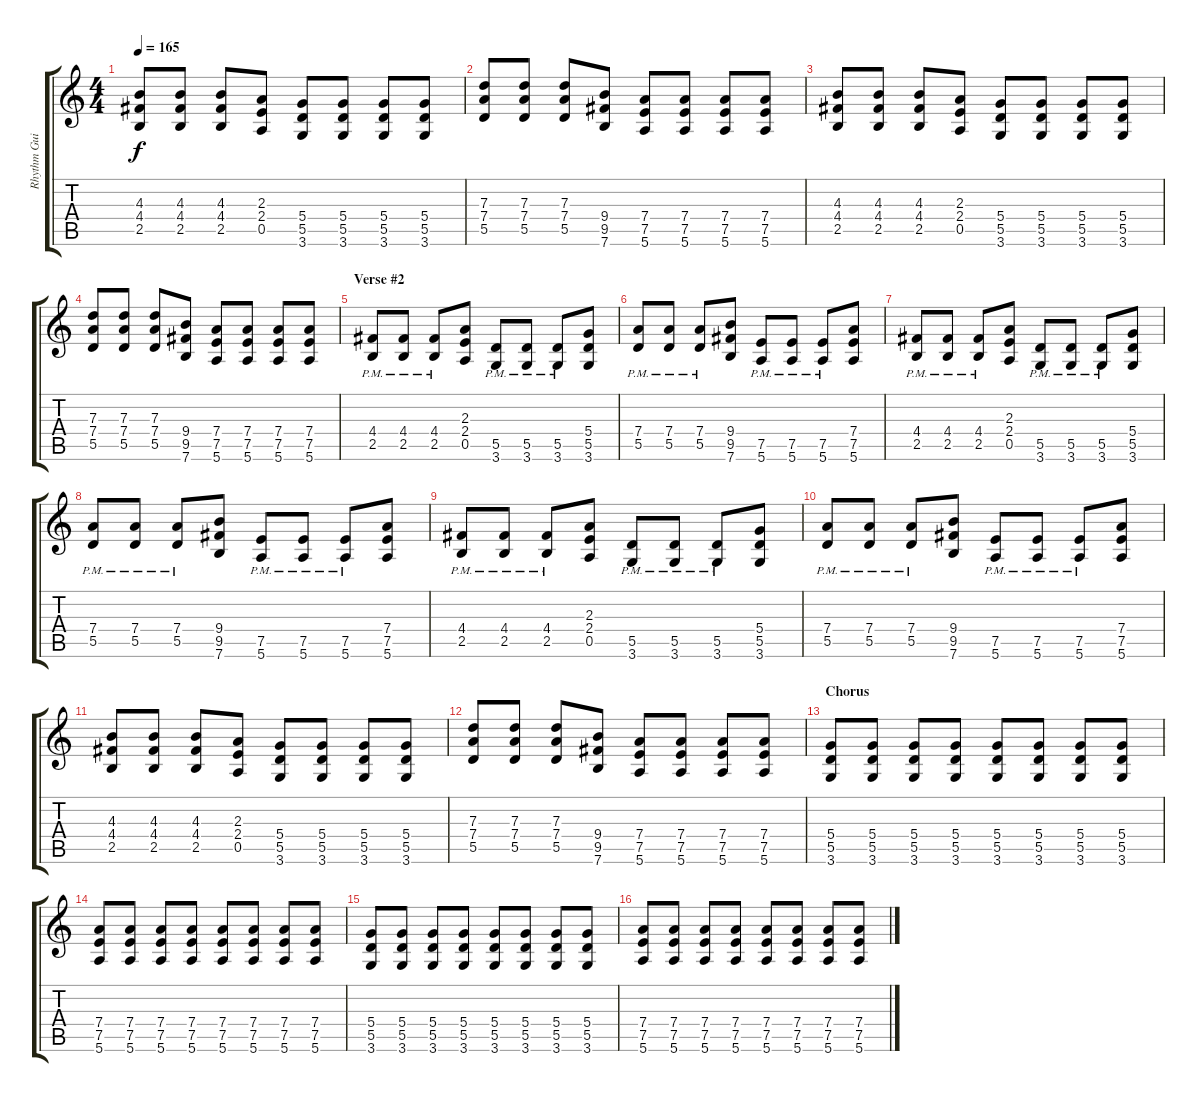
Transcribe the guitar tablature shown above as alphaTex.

\track ("Rhythm Guitar" "Rhythm Gui") {instrument distortionguitar}
\staff {score tabs}
\tuning (E4 B3 G3 D3 A2 E2) {hide}
\ts (4 4)
\tempo 165
\clef g2
\ks c
(4.3 4.4 2.5).8{dy f} (4.3 4.4 2.5).8 (4.3 4.4 2.5).8 (2.3 2.4 0.5).8 (5.4 5.5 3.6).8 (5.4 5.5 3.6).8 (5.4 5.5 3.6).8 (5.4 5.5 3.6).8 |
(7.3 7.4 5.5).8 (7.3 7.4 5.5).8 (7.3 7.4 5.5).8 (9.4 9.5 7.6).8 (7.4 7.5 5.6).8 (7.4 7.5 5.6).8 (7.4 7.5 5.6).8 (7.4 7.5 5.6).8 |
(4.3 4.4 2.5).8 (4.3 4.4 2.5).8 (4.3 4.4 2.5).8 (2.3 2.4 0.5).8 (5.4 5.5 3.6).8 (5.4 5.5 3.6).8 (5.4 5.5 3.6).8 (5.4 5.5 3.6).8 |
(7.3 7.4 5.5).8 (7.3 7.4 5.5).8 (7.3 7.4 5.5).8 (9.4 9.5 7.6).8 (7.4 7.5 5.6).8 (7.4 7.5 5.6).8 (7.4 7.5 5.6).8 (7.4 7.5 5.6).8 |
\section ("" "Verse #2")
(4.4 2.5{pm}).8 (4.4 2.5{pm}).8 (4.4 2.5{pm}).8 (2.3 2.4 0.5).8 (5.5 3.6{pm}).8 (5.5 3.6{pm}).8 (5.5 3.6{pm}).8 (5.4 5.5 3.6).8 |
(7.4 5.5{pm}).8 (7.4 5.5{pm}).8 (7.4 5.5{pm}).8 (9.4 9.5 7.6).8 (7.5 5.6{pm}).8 (7.5 5.6{pm}).8 (7.5 5.6{pm}).8 (7.4 7.5 5.6).8 |
(4.4 2.5{pm}).8 (4.4 2.5{pm}).8 (4.4 2.5{pm}).8 (2.3 2.4 0.5).8 (5.5 3.6{pm}).8 (5.5 3.6{pm}).8 (5.5 3.6{pm}).8 (5.4 5.5 3.6).8 |
(7.4 5.5{pm}).8 (7.4 5.5{pm}).8 (7.4 5.5{pm}).8 (9.4 9.5 7.6).8 (7.5 5.6{pm}).8 (7.5 5.6{pm}).8 (7.5 5.6{pm}).8 (7.4 7.5 5.6).8 |
(4.4 2.5{pm}).8 (4.4 2.5{pm}).8 (4.4 2.5{pm}).8 (2.3 2.4 0.5).8 (5.5 3.6{pm}).8 (5.5 3.6{pm}).8 (5.5 3.6{pm}).8 (5.4 5.5 3.6).8 |
(7.4 5.5{pm}).8 (7.4 5.5{pm}).8 (7.4 5.5{pm}).8 (9.4 9.5 7.6).8 (7.5 5.6{pm}).8 (7.5 5.6{pm}).8 (7.5 5.6{pm}).8 (7.4 7.5 5.6).8 |
(4.3 4.4 2.5).8 (4.3 4.4 2.5).8 (4.3 4.4 2.5).8 (2.3 2.4 0.5).8 (5.4 5.5 3.6).8 (5.4 5.5 3.6).8 (5.4 5.5 3.6).8 (5.4 5.5 3.6).8 |
(7.3 7.4 5.5).8 (7.3 7.4 5.5).8 (7.3 7.4 5.5).8 (9.4 9.5 7.6).8 (7.4 7.5 5.6).8 (7.4 7.5 5.6).8 (7.4 7.5 5.6).8 (7.4 7.5 5.6).8 |
\section ("" "Chorus")
(5.4 5.5 3.6).8 (5.4 5.5 3.6).8 (5.4 5.5 3.6).8 (5.4 5.5 3.6).8 (5.4 5.5 3.6).8 (5.4 5.5 3.6).8 (5.4 5.5 3.6).8 (5.4 5.5 3.6).8 |
(7.4 7.5 5.6).8 (7.4 7.5 5.6).8 (7.4 7.5 5.6).8 (7.4 7.5 5.6).8 (7.4 7.5 5.6).8 (7.4 7.5 5.6).8 (7.4 7.5 5.6).8 (7.4 7.5 5.6).8 |
(5.4 5.5 3.6).8 (5.4 5.5 3.6).8 (5.4 5.5 3.6).8 (5.4 5.5 3.6).8 (5.4 5.5 3.6).8 (5.4 5.5 3.6).8 (5.4 5.5 3.6).8 (5.4 5.5 3.6).8 |
(7.4 7.5 5.6).8 (7.4 7.5 5.6).8 (7.4 7.5 5.6).8 (7.4 7.5 5.6).8 (7.4 7.5 5.6).8 (7.4 7.5 5.6).8 (7.4 7.5 5.6).8 (7.4 7.5 5.6).8
